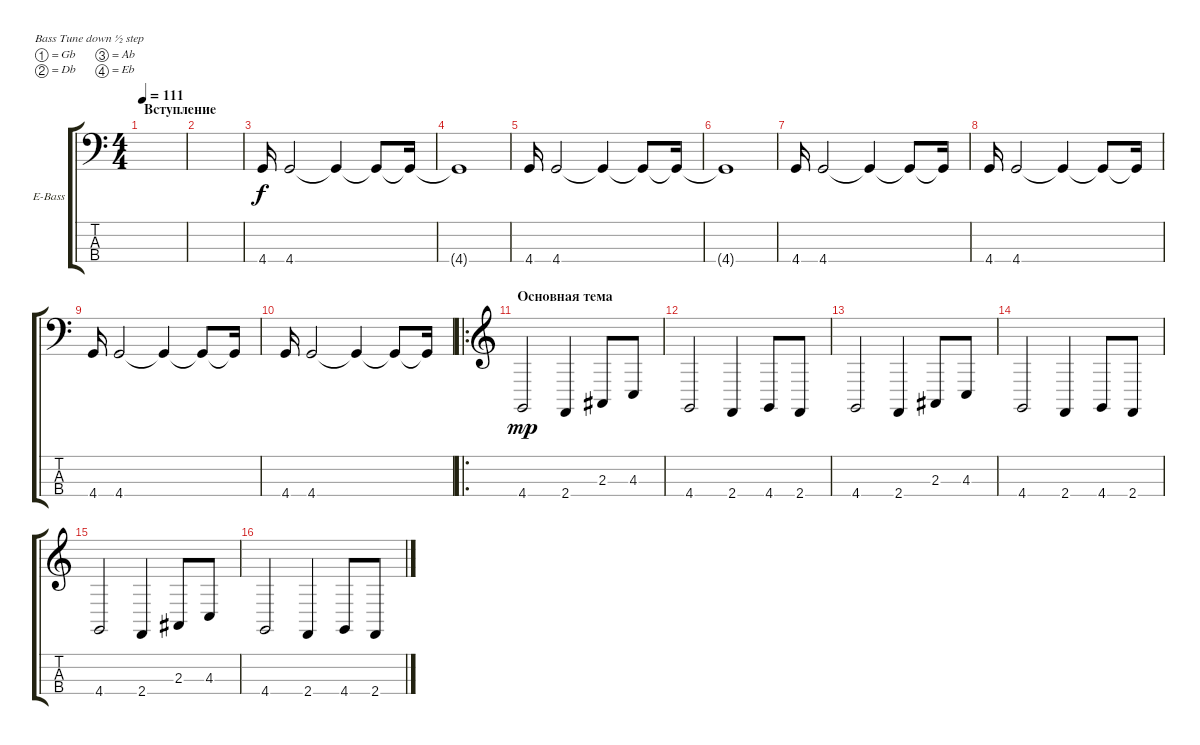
\defaultSystemsLayout 4
\bracketExtendMode groupsimilarinstruments
\firstSystemTrackNameOrientation horizontal
\otherSystemsTrackNameOrientation horizontal
\track ("Electric Bass" "E-Bass") {instrument electricbassfinger}
\staff {score tabs}
\tuning (Gb2 Db2 Ab1 Eb1)
\ts (4 4)
\section ("" "Вступление")
\tempo 111
\clef f4
\scale
0.485477
\ks c
|
\scale
0.257261 |
\scale
0.257261 4.4.16 4.4.2 4.4{t}.4 4.4{t}.8 4.4{t}.16 |
\scale
0.333333 4.4{t}.1 |
4.4.16 4.4.2 4.4{t}.4 4.4{t}.8 4.4{t}.16 |
4.4{t}.1 |
4.4.16 4.4.2 4.4{t}.4 4.4{t}.8 4.4{t}.16 |
4.4.16 4.4.2 4.4{t}.4 4.4{t}.8 4.4{t}.16 |
4.4.16 4.4.2 4.4{t}.4 4.4{t}.8 4.4{t}.16 |
4.4.16 4.4.2 4.4{t}.4 4.4{t}.8 4.4{t}.16 |
\ro
\section ("" "Основная тема")
\clef g2
4.4.2{dy mp} 2.4.4 2.3.8 4.3.8 |
4.4.2 2.4.4 4.4.8 2.4.8 |
4.4.2 2.4.4 2.3.8 4.3.8 |
4.4.2 2.4.4 4.4.8 2.4.8 |
4.4.2 2.4.4 2.3.8 4.3.8 |
4.4.2 2.4.4 4.4.8 2.4.8
